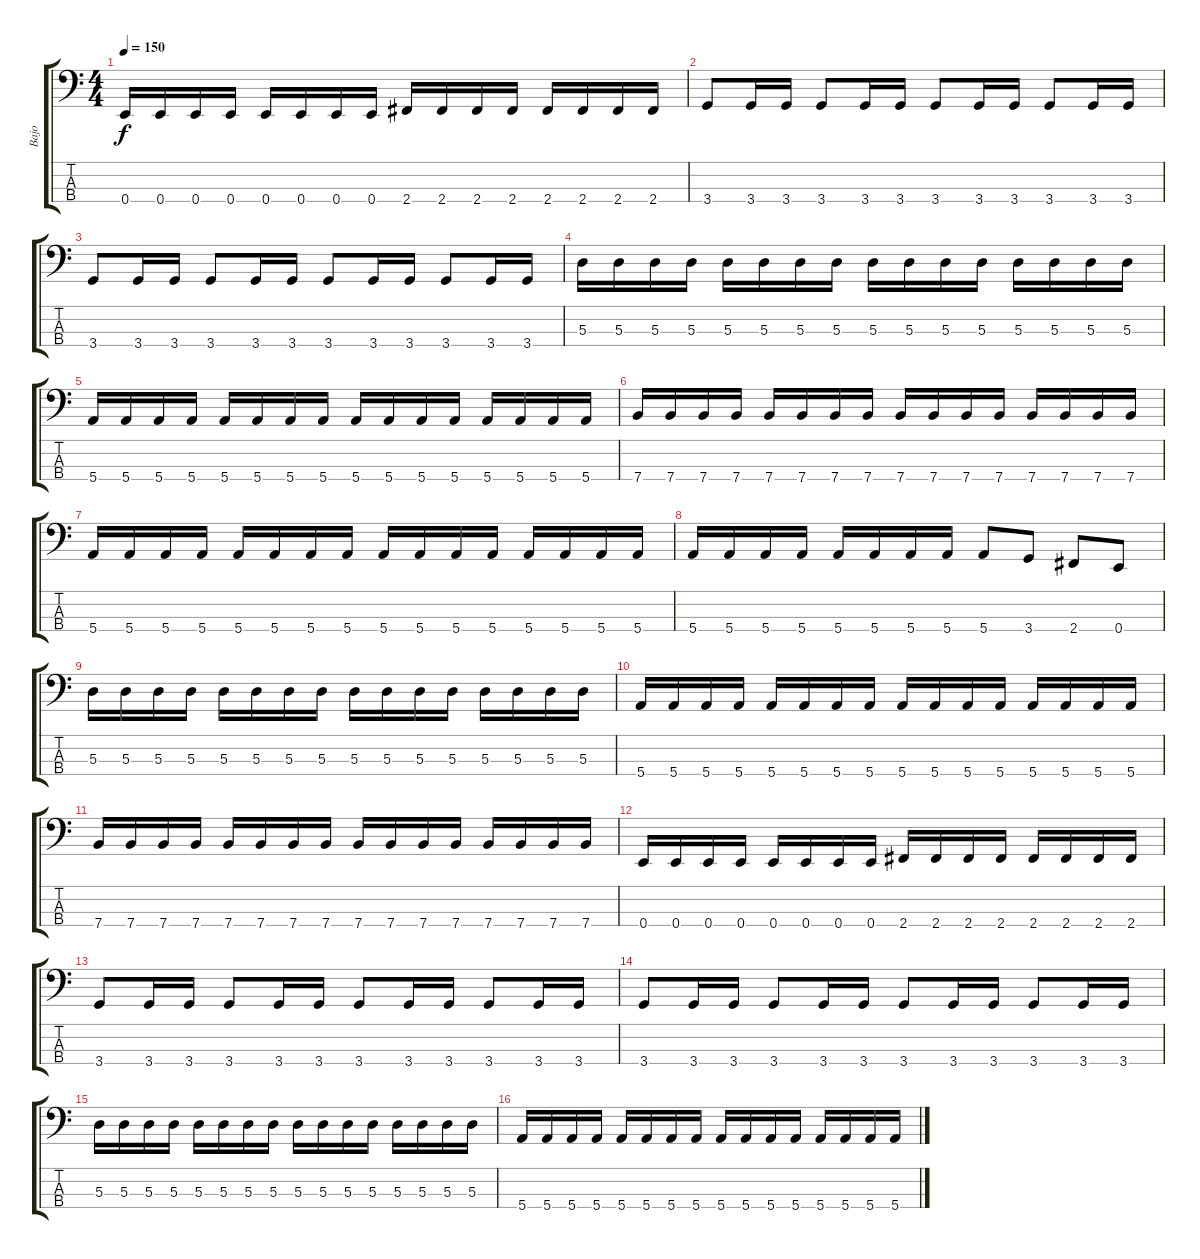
\track ("Bajo" "Bajo") {instrument electricbassfinger}
\staff {score tabs}
\tuning (G2 D2 A1 E1) {hide}
\ts (4 4)
\tempo 150
\clef f4
\ks c
0.4.16{dy f} 0.4.16 0.4.16 0.4.16 0.4.16 0.4.16 0.4.16 0.4.16 2.4.16 2.4.16 2.4.16 2.4.16 2.4.16 2.4.16 2.4.16 2.4.16 |
3.4.8 3.4.16 3.4.16 3.4.8 3.4.16 3.4.16 3.4.8 3.4.16 3.4.16 3.4.8 3.4.16 3.4.16 |
3.4.8 3.4.16 3.4.16 3.4.8 3.4.16 3.4.16 3.4.8 3.4.16 3.4.16 3.4.8 3.4.16 3.4.16 |
5.3.16 5.3.16 5.3.16 5.3.16 5.3.16 5.3.16 5.3.16 5.3.16 5.3.16 5.3.16 5.3.16 5.3.16 5.3.16 5.3.16 5.3.16 5.3.16 |
5.4.16 5.4.16 5.4.16 5.4.16 5.4.16 5.4.16 5.4.16 5.4.16 5.4.16 5.4.16 5.4.16 5.4.16 5.4.16 5.4.16 5.4.16 5.4.16 |
7.4.16 7.4.16 7.4.16 7.4.16 7.4.16 7.4.16 7.4.16 7.4.16 7.4.16 7.4.16 7.4.16 7.4.16 7.4.16 7.4.16 7.4.16 7.4.16 |
5.4.16 5.4.16 5.4.16 5.4.16 5.4.16 5.4.16 5.4.16 5.4.16 5.4.16 5.4.16 5.4.16 5.4.16 5.4.16 5.4.16 5.4.16 5.4.16 |
5.4.16 5.4.16 5.4.16 5.4.16 5.4.16 5.4.16 5.4.16 5.4.16 5.4.8 3.4.8 2.4.8 0.4.8 |
5.3.16 5.3.16 5.3.16 5.3.16 5.3.16 5.3.16 5.3.16 5.3.16 5.3.16 5.3.16 5.3.16 5.3.16 5.3.16 5.3.16 5.3.16 5.3.16 |
5.4.16 5.4.16 5.4.16 5.4.16 5.4.16 5.4.16 5.4.16 5.4.16 5.4.16 5.4.16 5.4.16 5.4.16 5.4.16 5.4.16 5.4.16 5.4.16 |
7.4.16 7.4.16 7.4.16 7.4.16 7.4.16 7.4.16 7.4.16 7.4.16 7.4.16 7.4.16 7.4.16 7.4.16 7.4.16 7.4.16 7.4.16 7.4.16 |
0.4.16 0.4.16 0.4.16 0.4.16 0.4.16 0.4.16 0.4.16 0.4.16 2.4.16 2.4.16 2.4.16 2.4.16 2.4.16 2.4.16 2.4.16 2.4.16 |
3.4.8 3.4.16 3.4.16 3.4.8 3.4.16 3.4.16 3.4.8 3.4.16 3.4.16 3.4.8 3.4.16 3.4.16 |
3.4.8 3.4.16 3.4.16 3.4.8 3.4.16 3.4.16 3.4.8 3.4.16 3.4.16 3.4.8 3.4.16 3.4.16 |
5.3.16 5.3.16 5.3.16 5.3.16 5.3.16 5.3.16 5.3.16 5.3.16 5.3.16 5.3.16 5.3.16 5.3.16 5.3.16 5.3.16 5.3.16 5.3.16 |
5.4.16 5.4.16 5.4.16 5.4.16 5.4.16 5.4.16 5.4.16 5.4.16 5.4.16 5.4.16 5.4.16 5.4.16 5.4.16 5.4.16 5.4.16 5.4.16
